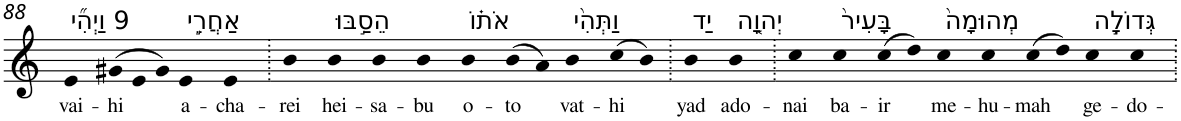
**kern	**text
*part1	*part1
*staff1	*staff1
*I"Piano	*
*I'Pno	*
!!LO:PB:g=z
*clefG2	*
*k[]	*
=88	=88
!LO:TX:a:t=9 וַיְהִ֞י	!
!	!LO:LY:b
4e	vai-
*Xtuplet	*
!	!LO:LY:b
(>12g#X	-hi
12e	.
12g#)	.
!LO:TX:a:t=אַחֲרֵ֣י	!
!	!LO:LY:b
4e	a-
!	!LO:LY:b
4e	-cha-
=89.	=89.
!	!LO:LY:b
4b	-rei
!LO:TX:a:t=הֵסַ֣בּוּ	!
!	!LO:LY:b
4b	hei-
!	!LO:LY:b
4b	-sa-
!	!LO:LY:b
4b	-bu
!LO:TX:a:t=אֹת֗וֹ	!
!	!LO:LY:b
4b	o-
!	!LO:LY:b
(>8b	-to
8a)	.
!LO:TX:a:t=וַתְּהִ֨י	!
!	!LO:LY:b
4b	vat-
!	!LO:LY:b
(>8cc	-hi
8b)	.
=90.	=90.
!LO:TX:a:t=יַד	!
!	!LO:LY:b
4b	yad
!LO:TX:a:t=יְהוָ֤ה	!
!	!LO:LY:b
4b	ado-
=91.	=91.
!	!LO:LY:b
4cc	-nai
!LO:TX:a:t=בָּעִיר֙	!
!	!LO:LY:b
4cc	ba-
!	!LO:LY:b
(>8cc	-ir
8dd)	.
!LO:TX:a:t=מְהוּמָה֙	!
!	!LO:LY:b
4cc	me-
!	!LO:LY:b
4cc	-hu-
!	!LO:LY:b
(>8cc	-mah
8dd)	.
!LO:TX:a:t=גְּדוֹלָ֣ה	!
!	!LO:LY:b
4cc	ge-
!	!LO:LY:b
4cc	-do-
=.	=.
*-	*-
